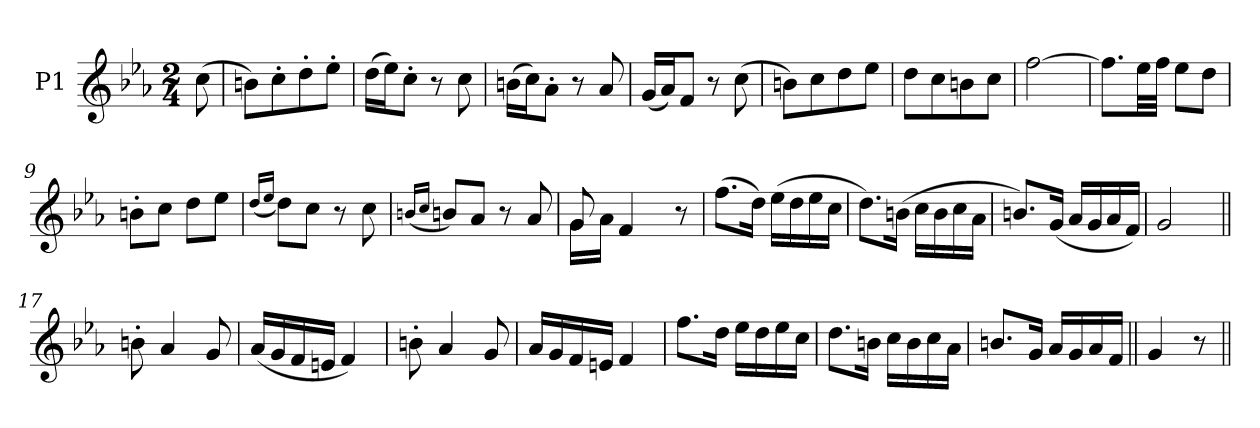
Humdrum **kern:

**kern
*part1
*staff1
*I"P1
*clefG2
*k[b-e-a-]
*M2/4
=
(8cc
=1
8bnL)
8cc'
8dd'
8ee-'J
=2
(16ddLL
16ee-J)
8cc'J
8r
8cc
=3
(16bnLL
16ccJ)
8a-'J
8r
8a-
=4
(16gLL
16a-J)
8fJ
8r
(8cc
=5
8bnL)
8cc
8dd
8ee-J
=6
8ddL
8cc
8bn
8ccJ
=7
[2ff
=8
8.ffL]
32ee-LL
32ffJJJ
8ee-L
8ddJ
=9
8bn'L
8ccJ
8ddL
8ee-J
=10
(16qqdd/LL
16qqee-/JJ
8ddL)
8ccJ
8r
8cc
=11
(16qqbn/LL
16qqcc/JJ
8bnL)
8a-J
8r
8a-
=12
*^
8g	16gLL
.	16a-JJ
4f	8ryy
.	4ryy
8r	.
*v	*v
=13
(8.ffL
16ddJk)
(16ee-LL
16dd
16ee-
16ccJJ
=14
8.ddL)
(16bnJk
16ccLL
16b
16cc
16a-JJ
=15
8.bnL)
(16gJk
16a-LL
16g
16a-
16fJJ)
=16
2g
=17||
8bn'
4a-
8g
=18
(16a-LL
16g
16f
16enJJ
4f)
=19
8bn'
4a-
8g
=20
16a-LL
16g
16f
16enJJ
4f
=21
8.ffL
16ddJk
16ee-LL
16dd
16ee-
16ccJJ
=22
8.ddL
16bnJk
16ccLL
16b
16cc
16a-JJ
=23
8.bnL
16gJk
16a-LL
16g
16a-
16fJJ
=24||
4g
8r
=||
*-
